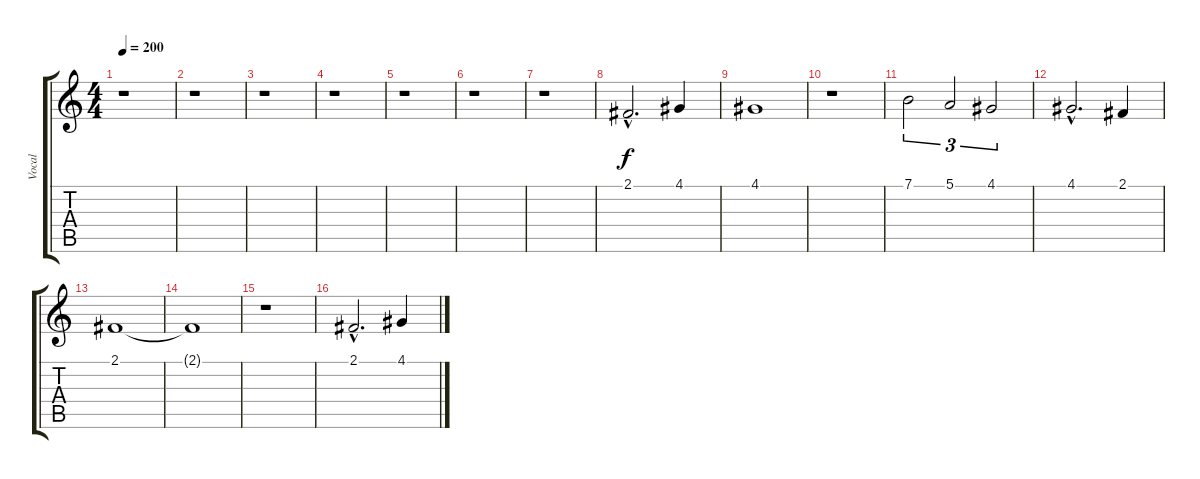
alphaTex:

\track ("Vocal" "Vocal") {instrument bassoon}
\staff {score tabs}
\tuning (E4 B3 G3 D3 A2 E2) {hide}
\ts (4 4)
\tempo 200
\clef g2
\ks c
r.1{dy f} |
r.1 |
r.1 |
r.1 |
r.1 |
r.1 |
r.1 |
2.1{hac}.2{d} 4.1.4 |
4.1.1 |
r.1 |
7.1.2{tu (3 2)} 5.1.2{tu (3 2)} 4.1.2{tu (3 2)} |
4.1{hac}.2{d} 2.1.4 |
2.1.1 |
2.1{t}.1 |
r.1 |
2.1{hac}.2{d} 4.1.4
